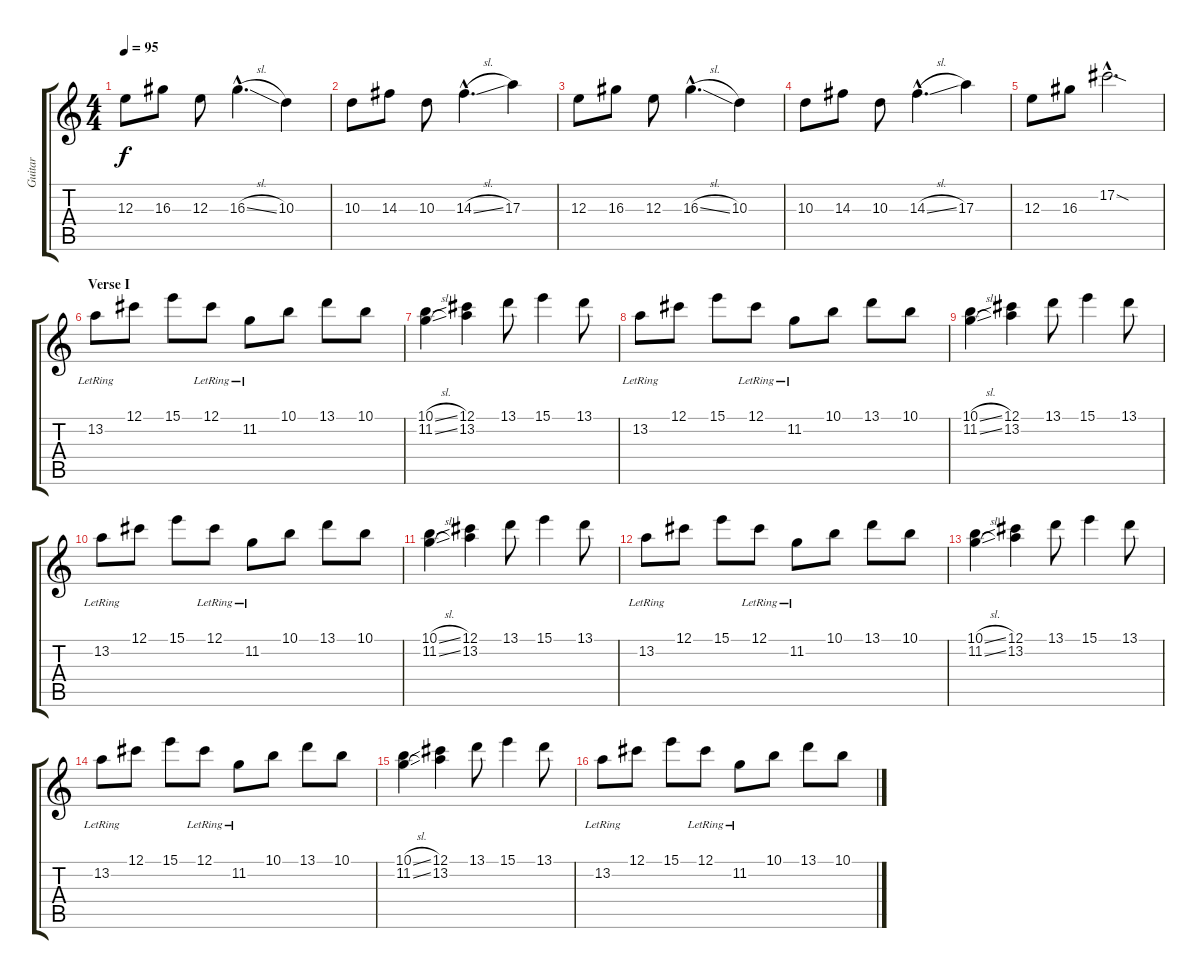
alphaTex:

\track ("Guitar" "Guitar") {instrument electricguitarjazz}
\staff {score tabs}
\tuning (Db4 Ab3 E3 B2 Gb2 B1) {hide}
\ts (4 4)
\tempo 95
\clef g2
\ks c
12.3.8{dy f} 16.3.8 12.3.8 16.3{sl hac}.4{d} 10.3.4 |
10.3.8 14.3.8 10.3.8 14.3{sl hac}.4{d} 17.3.4 |
12.3.8 16.3.8 12.3.8 16.3{sl hac}.4{d} 10.3.4 |
10.3.8 14.3.8 10.3.8 14.3{sl hac}.4{d} 17.3.4 |
12.3.8 16.3.8 17.2{sod hac}.2{d} |
\section ("" "Verse I")
13.2{lr}.8 12.1.8 15.1.8 12.1{lr}.8 11.2{lr}.8 10.1.8 13.1.8 10.1.8 |
(10.1{sl} 11.2{sl}).4 (12.1 13.2).4 13.1.8 15.1.4 13.1.8 |
13.2{lr}.8 12.1.8 15.1.8 12.1{lr}.8 11.2{lr}.8 10.1.8 13.1.8 10.1.8 |
(10.1{sl} 11.2{sl}).4 (12.1 13.2).4 13.1.8 15.1.4 13.1.8 |
13.2{lr}.8 12.1.8 15.1.8 12.1{lr}.8 11.2{lr}.8 10.1.8 13.1.8 10.1.8 |
(10.1{sl} 11.2{sl}).4 (12.1 13.2).4 13.1.8 15.1.4 13.1.8 |
13.2{lr}.8 12.1.8 15.1.8 12.1{lr}.8 11.2{lr}.8 10.1.8 13.1.8 10.1.8 |
(10.1{sl} 11.2{sl}).4 (12.1 13.2).4 13.1.8 15.1.4 13.1.8 |
13.2{lr}.8 12.1.8 15.1.8 12.1{lr}.8 11.2{lr}.8 10.1.8 13.1.8 10.1.8 |
(10.1{sl} 11.2{sl}).4 (12.1 13.2).4 13.1.8 15.1.4 13.1.8 |
13.2{lr}.8 12.1.8 15.1.8 12.1{lr}.8 11.2{lr}.8 10.1.8 13.1.8 10.1.8
